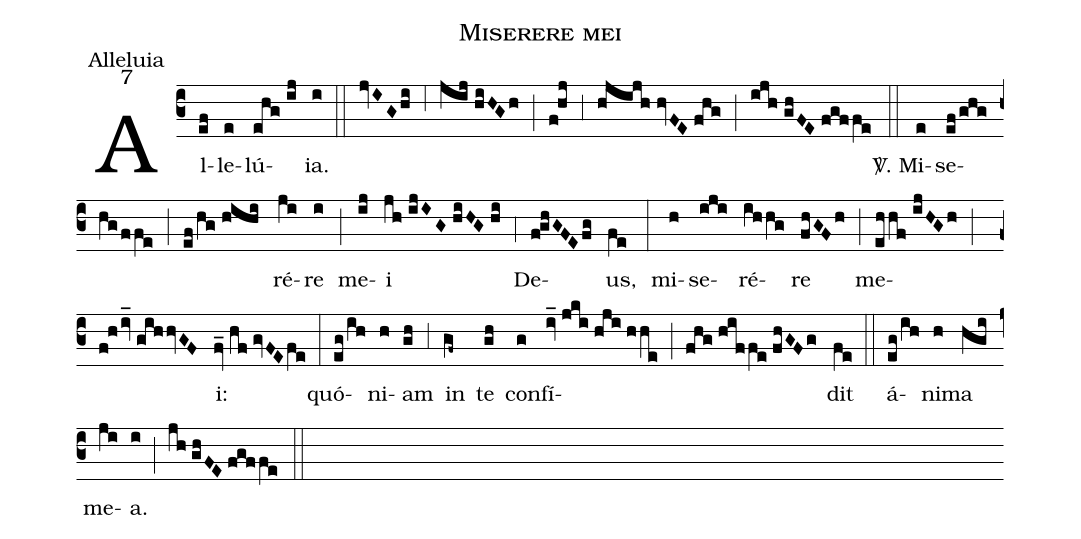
name:Miserere mei;
office-part:Alleluia;
mode:7;
%%
(c3) Al(ef)le(e)lú(ehg//ij)ia.(i) (::)
(jvIG/hi) (,6) (jij//hiHGh) (;) (f!hj) (,3) (hjijh//hvFE//fhg) (;) (ijh//ghFE//fgffe) (::)

<sp>V/</sp>. Mi(e)se(ef/ghg//hg/ffe)(;)(ef/hg//hihi)ré(ji)re(i) (;) me(ij)i(jh//ijIG//hiHG//hi) (,4) De(f!ghGFE/fg)us,(fe) (:)
mi(h)se(iji)ré(ihhg)re(fhGFh) (;) me(ehhf//ijHGh)(;)(f!hiv_//gihhvGF)i:(fv_//hf//gvFE/fe) (:)
quó(eg/ih)ni(h)am(gh) (,3) in(gf~) te(gh) con(g)fí(iv_//jki//hji//hhe)(;)(fhg//hiffe//fhGFg)dit(fe) (::)
á(eg/ih)ni(h)ma(hgi) me(ji)a.(i) (;) (jh//ghFE//fgffe) (::)
